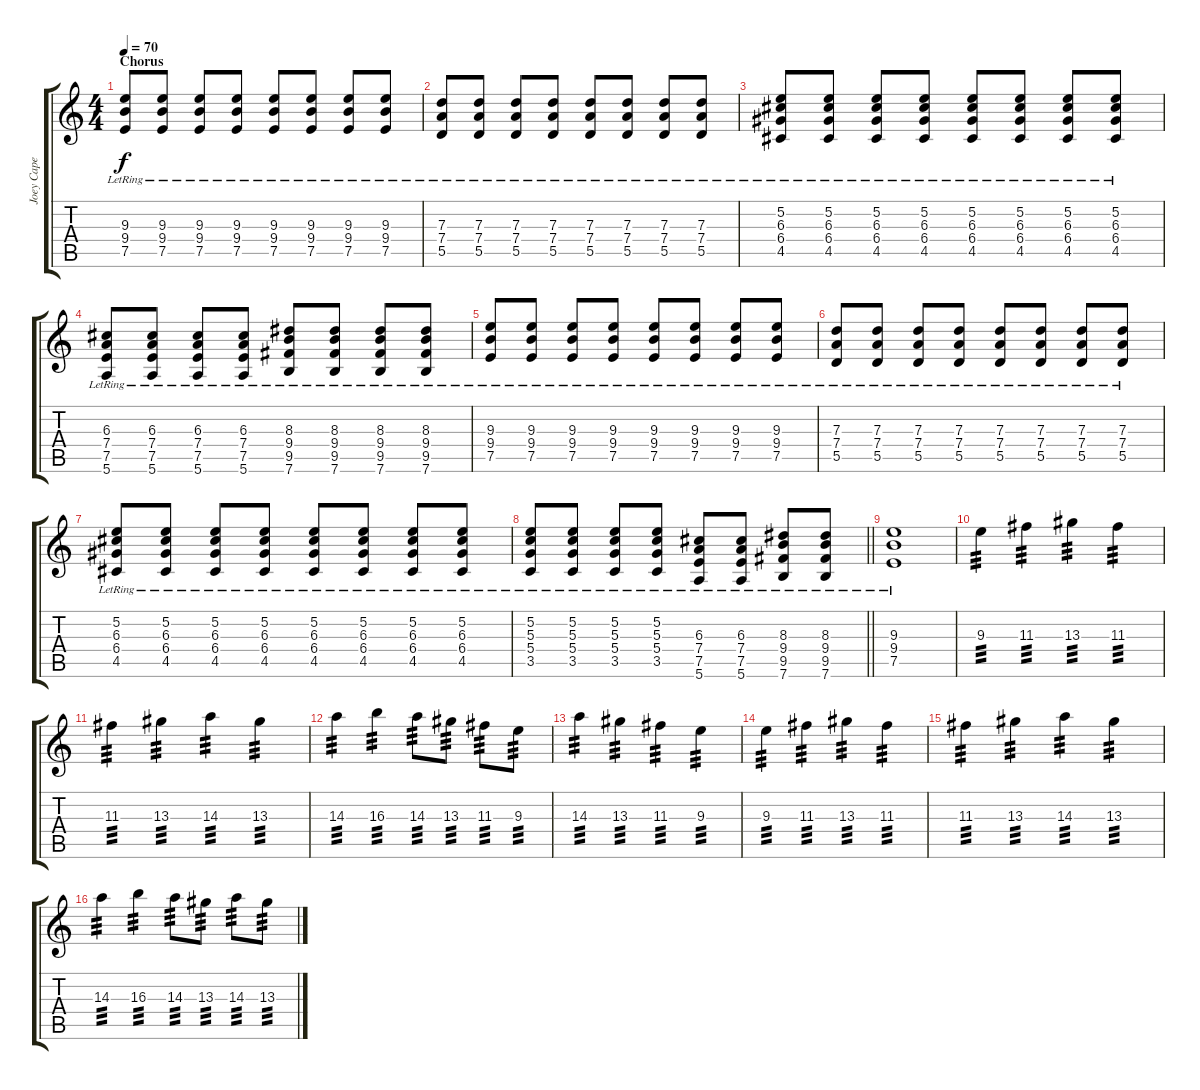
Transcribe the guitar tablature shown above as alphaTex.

\track ("Joey Cape" "Joey Cape") {instrument acousticguitarsteel}
\staff {score tabs}
\tuning (E4 B3 G3 D3 A2 E2) {hide}
\ts (4 4)
\section ("" "Chorus")
\tempo 70
\clef g2
\ks c
(9.3{lr} 9.4{lr} 7.5{lr}).8{dy f} (9.3{lr} 9.4{lr} 7.5{lr}).8 (9.3{lr} 9.4{lr} 7.5{lr}).8 (9.3{lr} 9.4{lr} 7.5{lr}).8 (9.3{lr} 9.4{lr} 7.5{lr}).8 (9.3{lr} 9.4{lr} 7.5{lr}).8 (9.3{lr} 9.4{lr} 7.5{lr}).8 (9.3{lr} 9.4{lr} 7.5{lr}).8 |
(7.3{lr} 7.4{lr} 5.5{lr}).8 (7.3{lr} 7.4{lr} 5.5{lr}).8 (7.3{lr} 7.4{lr} 5.5{lr}).8 (7.3{lr} 7.4{lr} 5.5{lr}).8 (7.3{lr} 7.4{lr} 5.5{lr}).8 (7.3{lr} 7.4{lr} 5.5{lr}).8 (7.3{lr} 7.4{lr} 5.5{lr}).8 (7.3{lr} 7.4{lr} 5.5{lr}).8 |
(5.2{lr} 6.3{lr} 6.4{lr} 4.5{lr}).8 (5.2{lr} 6.3{lr} 6.4{lr} 4.5{lr}).8 (5.2{lr} 6.3{lr} 6.4{lr} 4.5{lr}).8 (5.2{lr} 6.3{lr} 6.4{lr} 4.5{lr}).8 (5.2{lr} 6.3{lr} 6.4{lr} 4.5{lr}).8 (5.2{lr} 6.3{lr} 6.4{lr} 4.5{lr}).8 (5.2{lr} 6.3{lr} 6.4{lr} 4.5{lr}).8 (5.2{lr} 6.3{lr} 6.4{lr} 4.5{lr}).8 |
(6.3 7.4{lr} 7.5{lr} 5.6{lr}).8 (6.3 7.4{lr} 7.5 5.6{lr}).8 (6.3 7.4{lr} 7.5 5.6{lr}).8 (6.3 7.4{lr} 7.5 5.6{lr}).8 (8.3 9.4{lr} 9.5{lr} 7.6{lr}).8 (8.3 9.4{lr} 9.5{lr} 7.6{lr}).8 (8.3 9.4{lr} 9.5{lr} 7.6{lr}).8 (8.3 9.4{lr} 9.5{lr} 7.6{lr}).8 |
(9.3{lr} 9.4{lr} 7.5{lr}).8 (9.3{lr} 9.4{lr} 7.5{lr}).8 (9.3{lr} 9.4{lr} 7.5{lr}).8 (9.3{lr} 9.4{lr} 7.5{lr}).8 (9.3{lr} 9.4{lr} 7.5{lr}).8 (9.3{lr} 9.4{lr} 7.5{lr}).8 (9.3{lr} 9.4{lr} 7.5{lr}).8 (9.3{lr} 9.4{lr} 7.5{lr}).8 |
(7.3{lr} 7.4{lr} 5.5{lr}).8 (7.3{lr} 7.4{lr} 5.5{lr}).8 (7.3{lr} 7.4{lr} 5.5{lr}).8 (7.3{lr} 7.4{lr} 5.5{lr}).8 (7.3{lr} 7.4{lr} 5.5{lr}).8 (7.3{lr} 7.4{lr} 5.5{lr}).8 (7.3{lr} 7.4{lr} 5.5{lr}).8 (7.3{lr} 7.4{lr} 5.5{lr}).8 |
(5.2{lr} 6.3{lr} 6.4{lr} 4.5{lr}).8 (5.2{lr} 6.3{lr} 6.4{lr} 4.5{lr}).8 (5.2{lr} 6.3{lr} 6.4{lr} 4.5{lr}).8 (5.2{lr} 6.3{lr} 6.4{lr} 4.5{lr}).8 (5.2{lr} 6.3{lr} 6.4{lr} 4.5{lr}).8 (5.2{lr} 6.3{lr} 6.4{lr} 4.5{lr}).8 (5.2{lr} 6.3{lr} 6.4{lr} 4.5{lr}).8 (5.2{lr} 6.3{lr} 6.4{lr} 4.5{lr}).8 |
\barLineRight lightlight
(5.2{lr} 5.3{lr} 5.4{lr} 3.5{lr}).8 (5.2{lr} 5.3{lr} 5.4{lr} 3.5{lr}).8 (5.2{lr} 5.3{lr} 5.4{lr} 3.5{lr}).8 (5.2{lr} 5.3{lr} 5.4{lr} 3.5{lr}).8 (6.3 7.4{lr} 7.5{lr} 5.6{lr}).8 (6.3 7.4{lr} 7.5{lr} 5.6{lr}).8 (8.3 9.4{lr} 9.5{lr} 7.6{lr}).8 (8.3 9.4{lr} 9.5{lr} 7.6{lr}).8 |
(9.3{lr} 9.4{lr} 7.5{lr}).1 |
9.3.4{tp 3} 11.3.4{tp 3} 13.3.4{tp 3} 11.3.4{tp 3} |
11.3.4{tp 3} 13.3.4{tp 3} 14.3.4{tp 3} 13.3.4{tp 3} |
14.3.4{tp 3} 16.3.4{tp 3} 14.3.8{tp 3} 13.3.8{tp 3} 11.3.8{tp 3} 9.3.8{tp 3} |
14.3.4{tp 3} 13.3.4{tp 3} 11.3.4{tp 3} 9.3.4{tp 3} |
9.3.4{tp 3} 11.3.4{tp 3} 13.3.4{tp 3} 11.3.4{tp 3} |
11.3.4{tp 3} 13.3.4{tp 3} 14.3.4{tp 3} 13.3.4{tp 3} |
14.3.4{tp 3} 16.3.4{tp 3} 14.3.8{tp 3} 13.3.8{tp 3} 14.3.8{tp 3} 13.3.8{tp 3}
